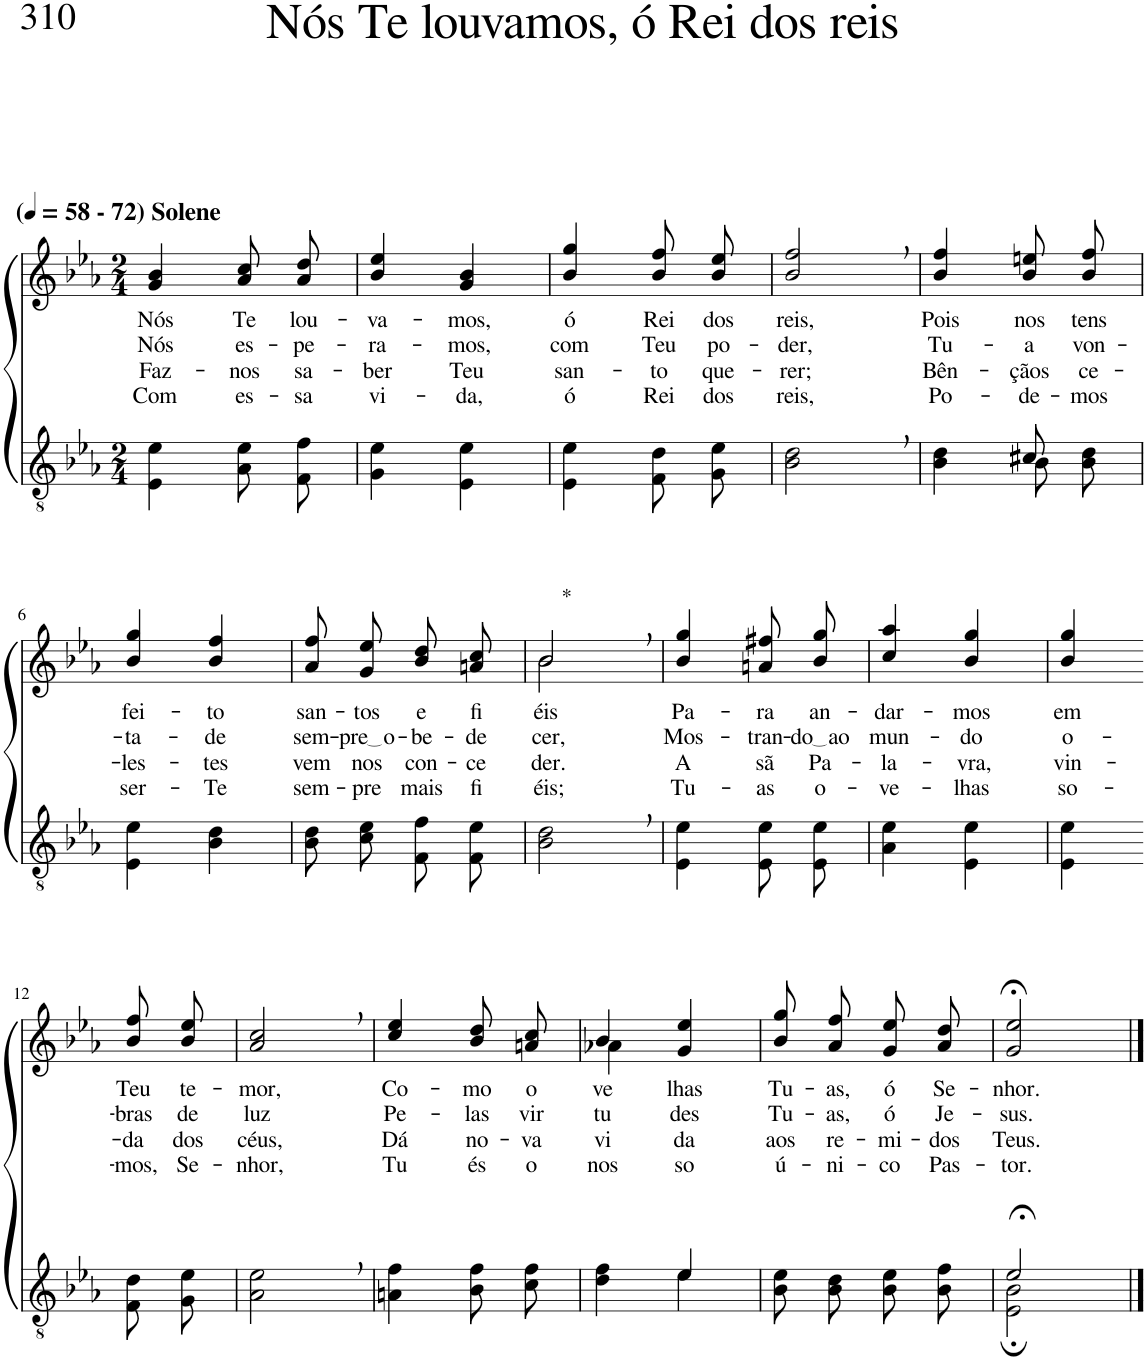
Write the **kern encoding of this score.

**kern	**kern	**text	**text	**text	**text
*part2	*part1	*part1	*part1	*part1	*part1
*staff2	*staff1	*staff1	*staff1	*staff1	*staff1
*I"Parte III e IV	*I"Parte I e II	*	*	*	*
*clefGv2	*clefG2	*	*	*	*
*Trd3c5	*Trd3c5	*	*	*	*
*k[b-e-a-]	*k[b-e-a-]	*	*	*	*
*M2/4	*M2/4	*	*	*	*
*MM58	*MM58	*	*	*	*
=1	=1	=1	=1	=1	=1
!	!LO:TX:a:B:t=(	!	!	!	!
!	!LO:TX:a:B:t=- 72) Solene	!	!	!	!
!	!	!LO:LY:b	!LO:LY:b	!LO:LY:b	!LO:LY:b
4E-\ 4e-\	4g/ 4b-/	Nós	Nós	Faz-	Com
!	!	!LO:LY:b	!LO:LY:b	!LO:LY:b	!LO:LY:b
8A-\ 8e-\L	8a-\ 8cc\L	Te	es-	-nos	es-
!	!	!LO:LY:b	!LO:LY:b	!LO:LY:b	!LO:LY:b
8F\ 8f\J	8a-\ 8dd\J	lou-	-pe-	sa-	-sa
=2	=2	=2	=2	=2	=2
!	!	!LO:LY:b	!LO:LY:b	!LO:LY:b	!LO:LY:b
4G\ 4e-\	4b-/ 4ee-/	-va-	-ra-	-ber	vi-
!	!	!LO:LY:b	!LO:LY:b	!LO:LY:b	!LO:LY:b
4E-\ 4e-\	4g/ 4b-/	-mos,	-mos,	Teu	-da,
=3	=3	=3	=3	=3	=3
!	!	!LO:LY:b	!LO:LY:b	!LO:LY:b	!LO:LY:b
4E-\ 4e-\	4b-/ 4gg/	ó	com	san-	ó
!	!	!LO:LY:b	!LO:LY:b	!LO:LY:b	!LO:LY:b
8F\ 8d\L	8b-\ 8ff\L	Rei	Teu	-to	Rei
!	!	!LO:LY:b	!LO:LY:b	!LO:LY:b	!LO:LY:b
8G\ 8e-\J	8b-\ 8ee-\J	dos	po-	que-	dos
=4	=4	=4	=4	=4	=4
!	!	!LO:LY:b	!LO:LY:b	!LO:LY:b	!LO:LY:b
2B-\, 2d\,	2b-/, 2ff/,	reis,	-der,	-rer;	reis,
=5	=5	=5	=5	=5	=5
*^	*	*	*	*	*
!	!	!	!LO:LY:b	!LO:LY:b	!LO:LY:b	!LO:LY:b
4ryy	4B-\ 4d\	4b-/ 4ff/	Pois	Tu-	Bên-	Po-
!	!	!	!LO:LY:b	!LO:LY:b	!LO:LY:b	!LO:LY:b
8c#X/	8B-\L	8b-\ 8een\L	nos	-a	-çãos	-de-
!	!	!	!LO:LY:b	!LO:LY:b	!LO:LY:b	!LO:LY:b
8ryy	8B-\ 8d\J	8b-\ 8ff\J	tens	von-	ce-	-mos
!!LO:LB:g=z
=6	=6	=6	=6	=6	=6	=6
!	!	!	!LO:LY:b	!LO:LY:b	!LO:LY:b	!LO:LY:b
*v	*v	*	*	*	*	*
4E-\ 4e-\	4b-/ 4gg/	fei-	-ta-	-les-	ser-
!	!	!LO:LY:b	!LO:LY:b	!LO:LY:b	!LO:LY:b
4B-\ 4d\	4b-/ 4ff/	-to	-de	-tes	-Te
=7	=7	=7	=7	=7	=7
!	!	!LO:LY:b	!LO:LY:b	!LO:LY:b	!LO:LY:b
8B-\ 8d\L	8a-\ 8ff\L	san-	sem-	vem	sem-
!	!	!LO:LY:b	!LO:LY:b	!LO:LY:b	!LO:LY:b
8c\ 8e-\J	8g\ 8ee-\J	-tos	pre o	nos	-pre
!	!	!LO:LY:b	!LO:LY:b	!LO:LY:b	!LO:LY:b
8F\ 8f\L	8b-\ 8dd\L	e	-be-	con-	mais
!	!	!LO:LY:b	!LO:LY:b	!LO:LY:b	!LO:LY:b
8F\ 8e-\J	8an\ 8cc\J	fi-	-de-	-ce-	fi-
=8	=8	=8	=8	=8	=8
*	*^	*	*	*	*
!	!LO:TX:a:t=*	!	!	!	!	!
!	!	!	!LO:LY:b	!LO:LY:b	!LO:LY:b	!LO:LY:b
2B-\, 2d\,	2b-,/	2b-\	-éis	-cer,	-der.	-éis;
=9	=9	=9	=9	=9	=9	=9
!	!	!	!LO:LY:b	!LO:LY:b	!LO:LY:b	!LO:LY:b
*	*v	*v	*	*	*	*
4E-\ 4e-\	4b-/ 4gg/	Pa-	Mos-	A	Tu-
!	!	!LO:LY:b	!LO:LY:b	!LO:LY:b	!LO:LY:b
8E-/ 8e-/L	8an\ 8ff#X\L	-ra	-tran-	sã	-as
!	!	!LO:LY:b	!LO:LY:b	!LO:LY:b	!LO:LY:b
8E-/ 8e-/J	8b-\ 8gg\J	an-	do ao	Pa-	o-
=10	=10	=10	=10	=10	=10
!	!	!LO:LY:b	!LO:LY:b	!LO:LY:b	!LO:LY:b
4A-\ 4e-\	4cc/ 4aa-/	-dar-	mun-	-la-	-ve-
!	!	!LO:LY:b	!LO:LY:b	!LO:LY:b	!LO:LY:b
4E-\ 4e-\	4b-/ 4gg/	-mos	-do	-vra,	-lhas
=11	=11	=11	=11	=11	=11
!	!	!LO:LY:b	!LO:LY:b	!LO:LY:b	!LO:LY:b
4E-\ 4e-\	4b-/ 4gg/	em	o-	vin-	so-
!!LO:LB:g=z
=12-	=12-	=12-	=12-	=12-	=12-
!	!	!LO:LY:b	!LO:LY:b	!LO:LY:b	!LO:LY:b
8F\ 8d\L	8b-\ 8ff\L	Teu	-bras	-da	-mos,
!	!	!LO:LY:b	!LO:LY:b	!LO:LY:b	!LO:LY:b
8G\ 8e-\J	8b-\ 8ee-\J	te-	de	dos	Se-
=13	=13	=13	=13	=13	=13
!	!	!LO:LY:b	!LO:LY:b	!LO:LY:b	!LO:LY:b
2A-\, 2e-\,	2a-/, 2cc/,	-mor,	luz	céus,	-nhor,
=14	=14	=14	=14	=14	=14
!	!	!LO:LY:b	!LO:LY:b	!LO:LY:b	!LO:LY:b
4An\ 4f\	4cc/ 4ee-/	Co-	Pe-	Dá	Tu
!	!	!LO:LY:b	!LO:LY:b	!LO:LY:b	!LO:LY:b
8B-\ 8f\L	8b-\ 8dd\L	-mo	-las	no-	és
!	!	!LO:LY:b	!LO:LY:b	!LO:LY:b	!LO:LY:b
8c\ 8f\J	8an\ 8cc\J	o-	vir-	-va	o
=15	=15	=15	=15	=15	=15
*^	*^	*	*	*	*
!	!	!	!	!LO:LY:b	!LO:LY:b	!LO:LY:b	!LO:LY:b
4ryy	4d\ 4f\	4b-/	4a-X\	-ve-	-tu-	vi-	nos-
!	!	!	!	!LO:LY:b	!LO:LY:b	!LO:LY:b	!LO:LY:b
4e-/	4e-\	4g/ 4ee-/	4ryy	-lhas	-des	-da	-so
=16	=16	=16	=16	=16	=16	=16	=16
!	!	!	!	!LO:LY:b	!LO:LY:b	!LO:LY:b	!LO:LY:b
*v	*v	*	*	*	*	*	*
*	*v	*v	*	*	*	*
8B-\ 8e-\L	8b-\ 8gg\L	Tu-	Tu-	aos	ú-
!	!	!LO:LY:b	!LO:LY:b	!LO:LY:b	!LO:LY:b
8B-\ 8d\J	8a-\ 8ff\J	-as,	-as,	re-	-ni-
!	!	!LO:LY:b	!LO:LY:b	!LO:LY:b	!LO:LY:b
8B-\ 8e-\L	8g\ 8ee-\L	ó	ó	-mi-	-co
!	!	!LO:LY:b	!LO:LY:b	!LO:LY:b	!LO:LY:b
8B-\ 8f\J	8a-\ 8dd\J	Se-	Je-	-dos	Pas-
=17	=17	=17	=17	=17	=17
*^	*	*	*	*	*
!	!	!	!LO:LY:b	!LO:LY:b	!LO:LY:b	!LO:LY:b
2e-;</	2E-\; 2B-\;	2g/;< 2ee-/;<	-nhor.	-sus.	Teus.	-tor.
*v	*v	*	*	*	*	*
==	==	==	==	==	==
*-	*-	*-	*-	*-	*-
